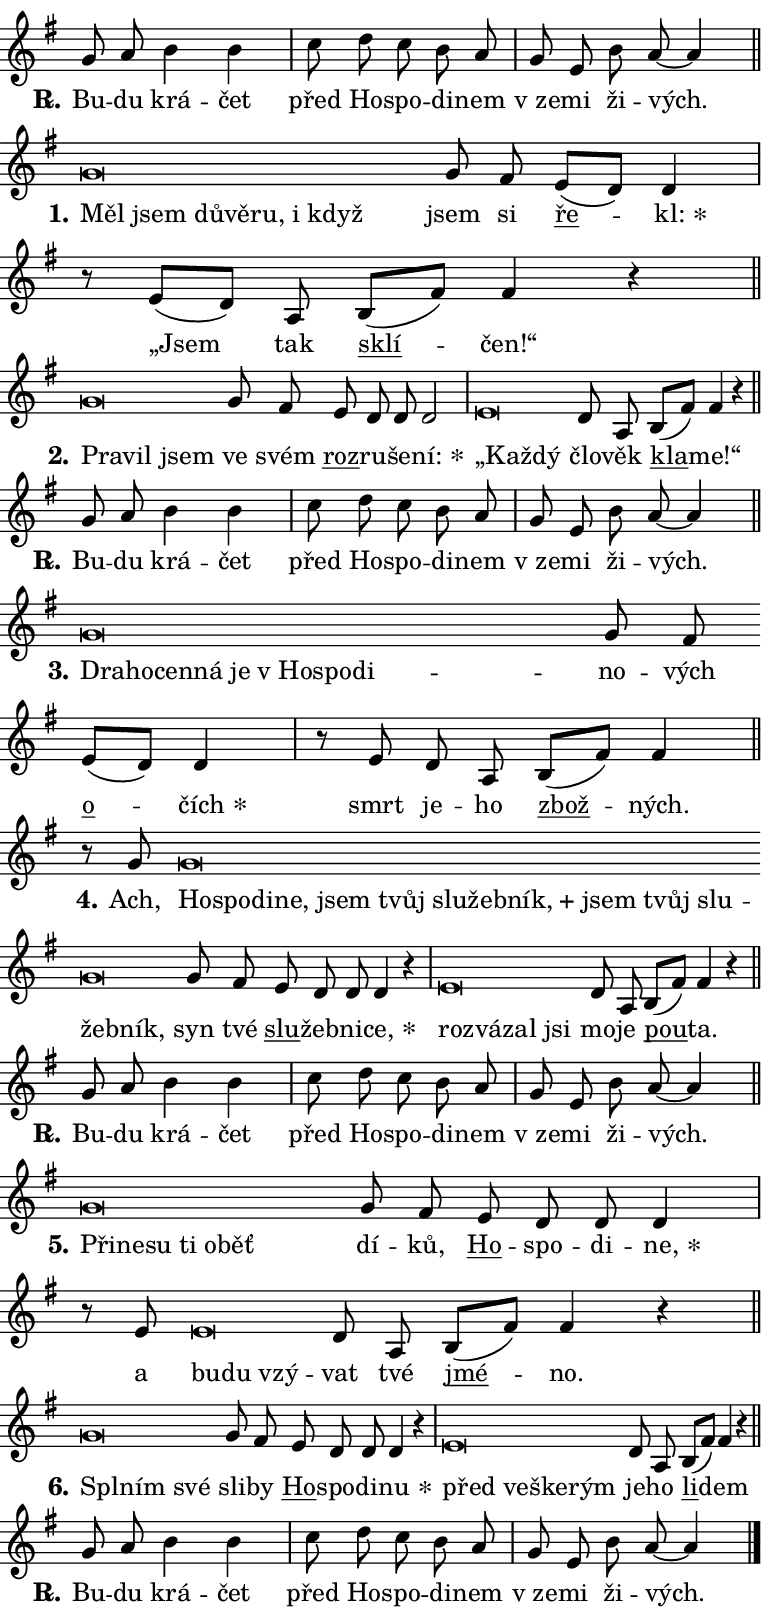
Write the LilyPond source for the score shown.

\version "2.24.0"
\header { tagline = "" }
\paper {
  indent = 0\cm
  top-margin = 0\cm
  right-margin = 0.13\cm % to fit lyric hyphens
  bottom-margin = 0\cm
  left-margin = 0\cm
  paper-width = 13\cm
  page-breaking = #ly:one-page-breaking
  system-system-spacing.basic-distance = #11
  score-system-spacing.basic-distance = #11
  ragged-last = ##f
}


%% Author: Thomas Morley
%% https://lists.gnu.org/archive/html/lilypond-user/2020-05/msg00002.html
#(define (line-position grob)
"Returns position of @var[grob} in current system:
   @code{'start}, if at first time-step
   @code{'end}, if at last time-step
   @code{'middle} otherwise
"
  (let* ((col (ly:item-get-column grob))
         (ln (ly:grob-object col 'left-neighbor))
         (rn (ly:grob-object col 'right-neighbor))
         (col-to-check-left (if (ly:grob? ln) ln col))
         (col-to-check-right (if (ly:grob? rn) rn col))
         (break-dir-left
           (and
             (ly:grob-property col-to-check-left 'non-musical #f)
             (ly:item-break-dir col-to-check-left)))
         (break-dir-right
           (and
             (ly:grob-property col-to-check-right 'non-musical #f)
             (ly:item-break-dir col-to-check-right))))
        (cond ((eqv? 1 break-dir-left) 'start)
              ((eqv? -1 break-dir-right) 'end)
              (else 'middle))))

#(define (tranparent-at-line-position vctor)
  (lambda (grob)
  "Relying on @code{line-position} select the relevant enry from @var{vctor}.
Used to determine transparency,"
    (case (line-position grob)
      ((end) (not (vector-ref vctor 0)))
      ((middle) (not (vector-ref vctor 1)))
      ((start) (not (vector-ref vctor 2))))))

noteHeadBreakVisibility =
#(define-music-function (break-visibility)(vector?)
"Makes @code{NoteHead}s transparent relying on @var{break-visibility}"
#{
  \override NoteHead.transparent =
    #(tranparent-at-line-position break-visibility)
#})

#(define delete-ledgers-for-transparent-note-heads
  (lambda (grob)
    "Reads whether a @code{NoteHead} is transparent.
If so this @code{NoteHead} is removed from @code{'note-heads} from
@var{grob}, which is supposed to be @code{LedgerLineSpanner}.
As a result ledgers are not printed for this @code{NoteHead}"
    (let* ((nhds-array (ly:grob-object grob 'note-heads))
           (nhds-list
             (if (ly:grob-array? nhds-array)
                 (ly:grob-array->list nhds-array)
                 '()))
           ;; Relies on the transparent-property being done before
           ;; Staff.LedgerLineSpanner.after-line-breaking is executed.
           ;; This is fragile ...
           (to-keep
             (remove
               (lambda (nhd)
                 (ly:grob-property nhd 'transparent #f))
               nhds-list)))
      ;; TODO find a better method to iterate over grob-arrays, similiar
      ;; to filter/remove etc for lists
      ;; For now rebuilt from scratch
      (set! (ly:grob-object grob 'note-heads)  '())
      (for-each
        (lambda (nhd)
          (ly:pointer-group-interface::add-grob grob 'note-heads nhd))
        to-keep))))

squashNotes = {
  \override NoteHead.X-extent = #'(-0.2 . 0.2)
  \override NoteHead.Y-extent = #'(-0.75 . 0)
  \override NoteHead.stencil =
    #(lambda (grob)
       (let ((pos (ly:grob-property grob 'staff-position)))
         (begin
           (if (< pos -7) (display "ERROR: Lower brevis then expected\n") (display ""))
           (if (<= pos -6) ly:text-interface::print ly:note-head::print))))
}
unSquashNotes = {
  \revert NoteHead.X-extent
  \revert NoteHead.Y-extent
  \revert NoteHead.stencil
}

hideNotes = \noteHeadBreakVisibility #begin-of-line-visible
unHideNotes = \noteHeadBreakVisibility #all-visible

% work-around for resetting accidentals
% https://lilypond.org/doc/v2.23/Documentation/notation/displaying-rhythms#unmetered-music
cadenzaMeasure = {
  \cadenzaOff
  \partial 1024 s1024
  \cadenzaOn
}

#(define-markup-command (accent layout props text) (markup?)
  "Underline accented syllable"
  (interpret-markup layout props
    #{\markup \override #'(offset . 4.3) \underline { #text }#}))

responsum = \markup \concat {
  "R" \hspace #-1.05 \path #0.1 #'((moveto 0 0.07) (lineto 0.9 0.8)) \hspace #0.05 "."
}

spaceSize = #0.6828661417322834 % exact space size for TeX Gyre Schola

\layout {
  \context {
    \Staff
    \remove "Time_signature_engraver"
    \override LedgerLineSpanner.after-line-breaking = #delete-ledgers-for-transparent-note-heads
  }
  \context {
    \Lyrics {
      \override LyricSpace.minimum-distance = \spaceSize
      \override LyricText.font-name = #"TeX Gyre Schola"
      \override LyricText.font-size = 1
      \override StanzaNumber.font-name = #"TeX Gyre Schola Bold"
      \override StanzaNumber.font-size = 1
    }
  }
  \context {
    \Score 
    \override NoteHead.text =
      #(lambda (grob) 
        (let ((pos (ly:grob-property grob 'staff-position)))
          #{\markup {
            \combine
              \halign #-0.55 \raise #(if (= pos -6) 0 0.5) \override #'(thickness . 2) \draw-line #'(3.2 . 0)
              \musicglyph "noteheads.sM1"
          }#}))
  }
}

% magnetic-lyrics.ily
%
%   written by
%     Jean Abou Samra <jean@abou-samra.fr>
%     Werner Lemberg <wl@gnu.org>
%
%   adapted by
%     Jiri Hon <jiri.hon@gmail.com>
%
% Version 2022-Apr-15

% https://www.mail-archive.com/lilypond-user@gnu.org/msg149350.html

#(define (Left_hyphen_pointer_engraver context)
   "Collect syllable-hyphen-syllable occurrences in lyrics and store
them in properties.  This engraver only looks to the left.  For
example, if the lyrics input is @code{foo -- bar}, it does the
following.

@itemize @bullet
@item
Set the @code{text} property of the @code{LyricHyphen} grob between
@q{foo} and @q{bar} to @code{foo}.

@item
Set the @code{left-hyphen} property of the @code{LyricText} grob with
text @q{foo} to the @code{LyricHyphen} grob between @q{foo} and
@q{bar}.
@end itemize

Use this auxiliary engraver in combination with the
@code{lyric-@/text::@/apply-@/magnetic-@/offset!} hook."
   (let ((hyphen #f)
         (text #f))
     (make-engraver
      (acknowledgers
       ((lyric-syllable-interface engraver grob source-engraver)
        (set! text grob)))
      (end-acknowledgers
       ((lyric-hyphen-interface engraver grob source-engraver)
        ;(when (not (grob::has-interface grob 'lyric-space-interface))
          (set! hyphen grob)));)
      ((stop-translation-timestep engraver)
       (when (and text hyphen)
         (ly:grob-set-object! text 'left-hyphen hyphen))
       (set! text #f)
       (set! hyphen #f)))))

#(define (lyric-text::apply-magnetic-offset! grob)
   "If the space between two syllables is less than the value in
property @code{LyricText@/.details@/.squash-threshold}, move the right
syllable to the left so that it gets concatenated with the left
syllable.

Use this function as a hook for
@code{LyricText@/.after-@/line-@/breaking} if the
@code{Left_@/hyphen_@/pointer_@/engraver} is active."
   (let ((hyphen (ly:grob-object grob 'left-hyphen #f)))
     (when hyphen
       (let ((left-text (ly:spanner-bound hyphen LEFT)))
         (when (grob::has-interface left-text 'lyric-syllable-interface)
           (let* ((common (ly:grob-common-refpoint grob left-text X))
                  (this-x-ext (ly:grob-extent grob common X))
                  (left-x-ext
                   (begin
                     ;; Trigger magnetism for left-text.
                     (ly:grob-property left-text 'after-line-breaking)
                     (ly:grob-extent left-text common X)))
                  ;; `delta` is the gap width between two syllables.
                  (delta (- (interval-start this-x-ext)
                            (interval-end left-x-ext)))
                  (details (ly:grob-property grob 'details))
                  (threshold (assoc-get 'squash-threshold details 0.2)))
             (when (< delta threshold)
               (let* (;; We have to manipulate the input text so that
                      ;; ligatures crossing syllable boundaries are not
                      ;; disabled.  For languages based on the Latin
                      ;; script this is essentially a beautification.
                      ;; However, for non-Western scripts it can be a
                      ;; necessity.
                      (lt (ly:grob-property left-text 'text))
                      (rt (ly:grob-property grob 'text))
                      (is-space (grob::has-interface hyphen 'lyric-space-interface))
                      (space (if is-space " " ""))
                      (extra-delta (if is-space spaceSize 0))
                      ;; Append new syllable.
                      (ltrt-space (if (and (string? lt) (string? rt))
                                (string-append lt space rt)
                                (make-concat-markup (list lt space rt))))
                      ;; Right-align `ltrt` to the right side.
                      (ltrt-space-markup (grob-interpret-markup
                               grob
                               (make-translate-markup
                                (cons (interval-length this-x-ext) 0)
                                (make-right-align-markup ltrt-space)))))
                 (begin
                   ;; Don't print `left-text`.
                   (ly:grob-set-property! left-text 'stencil #f)
                   ;; Set text and stencil (which holds all collected
                   ;; syllables so far) and shift it to the left.
                   (ly:grob-set-property! grob 'text ltrt-space)
                   (ly:grob-set-property! grob 'stencil ltrt-space-markup)
                   (ly:grob-translate-axis! grob (- (- delta extra-delta)) X))))))))))


#(define (lyric-hyphen::displace-bounds-first grob)
   ;; Make very sure this callback isn't triggered too early.
   (let ((left (ly:spanner-bound grob LEFT))
         (right (ly:spanner-bound grob RIGHT)))
     (ly:grob-property left 'after-line-breaking)
     (ly:grob-property right 'after-line-breaking)
     (ly:lyric-hyphen::print grob)))

squashThreshold = #0.4

\layout {
  \context {
    \Lyrics
    \consists #Left_hyphen_pointer_engraver
    \override LyricText.after-line-breaking =
      #lyric-text::apply-magnetic-offset!
    \override LyricHyphen.stencil = #lyric-hyphen::displace-bounds-first
    \override LyricText.details.squash-threshold = \squashThreshold
    \override LyricHyphen.minimum-distance = 0
    \override LyricHyphen.minimum-length = \squashThreshold
  }
}

squashText = \override LyricText.details.squash-threshold = 9999
unSquashText = \override LyricText.details.squash-threshold = \squashThreshold

leftText = \override LyricText.self-alignment-X = #LEFT
unLeftText = \revert LyricText.self-alignment-X

starOffset = #(lambda (grob) 
                (let ((x_offset (ly:self-alignment-interface::aligned-on-x-parent grob)))
                  (if (= x_offset 0) 0 (+ x_offset 1.2))))

star = #(define-music-function (syllable)(string?)
"Append star separator at the end of a syllable"
#{
  \once \override LyricText.X-offset = #starOffset
  \lyricmode { \markup {
    #syllable
    \override #'((font-name . "TeX Gyre Schola Bold")) \hspace #0.2 \lower #0.65 \larger "*"
  } }
#})

starAccent = #(define-music-function (syllable)(string?)
"Append star separator at the end of a syllable and make accent"
#{
  \once \override LyricText.X-offset = #starOffset
  \lyricmode { \markup {
    \accent #syllable
    \override #'((font-name . "TeX Gyre Schola Bold")) \hspace #0.2 \lower #0.65 \larger "*"
  } }
#})

breath = #(define-music-function (syllable)(string?)
"Append breathing indicator at the end of a syllable"
#{
  \lyricmode { \markup { #syllable "+" } }
#})

optionalBreath = #(define-music-function (syllable)(string?)
"Append optional breathing indicator at the end of a syllable"
#{
  \lyricmode { \markup { #syllable "(+)" } }
#})


\score {
    <<
        \new Voice = "melody" { \cadenzaOn \key g \major \relative { g'8 a b4 b \cadenzaMeasure \bar "|" c8 d c b a \cadenzaMeasure \bar "|" g e b' a~ a4 \cadenzaMeasure \bar "||" \break } }
        \new Lyrics \lyricsto "melody" { \lyricmode { \set stanza = \responsum
Bu -- du krá -- čet před Ho -- spo -- di -- nem "v ze" -- mi ži -- vých. } }
    >>
    \layout {}
}

\score {
    <<
        \new Voice = "melody" { \cadenzaOn \key g \major \relative { \squashNotes g'\breve*1/16 \hideNotes \breve*1/16 \bar "" \breve*1/16 \bar "" \breve*1/16 \bar "" \breve*1/16 \bar "" \breve*1/16 \breve*1/16 \bar "" \unHideNotes \unSquashNotes g8 fis \bar "" e[( d)] d4 \cadenzaMeasure \bar "|" r8 e8[( d8)] a \bar "" b[( fis')] fis4 r \cadenzaMeasure \bar "||" \break } }
        \new Lyrics \lyricsto "melody" { \lyricmode { \set stanza = "1."
\leftText Měl \squashText jsem dů -- vě -- ru, i když \unLeftText \unSquashText jsem si \markup \accent ře -- \star kl: „Jsem tak \markup \accent sklí -- čen!“ } }
    >>
    \layout {}
}

\score {
    <<
        \new Voice = "melody" { \cadenzaOn \key g \major \relative { \squashNotes g'\breve*1/16 \hideNotes \breve*1/16 \breve*1/16 \bar "" \unHideNotes \unSquashNotes g8 fis \bar "" e d d d2 \cadenzaMeasure \bar "|" \squashNotes e\breve*1/16 \hideNotes \breve*1/16 \bar "" \unHideNotes \unSquashNotes d8 a \bar "" b[( fis')] fis4 r \cadenzaMeasure \bar "||" \break } }
        \new Lyrics \lyricsto "melody" { \lyricmode { \set stanza = "2."
\leftText Pra -- \squashText vil jsem \unLeftText \unSquashText ve svém \markup \accent roz -- ru -- še -- \star ní: \leftText „Kaž -- \squashText dý \unLeftText \unSquashText člo -- věk \markup \accent kla -- me!“ } }
    >>
    \layout {}
}

\score {
    <<
        \new Voice = "melody" { \cadenzaOn \key g \major \relative { g'8 a b4 b \cadenzaMeasure \bar "|" c8 d c b a \cadenzaMeasure \bar "|" g e b' a~ a4 \cadenzaMeasure \bar "||" \break } }
        \new Lyrics \lyricsto "melody" { \lyricmode { \set stanza = \responsum
Bu -- du krá -- čet před Ho -- spo -- di -- nem "v ze" -- mi ži -- vých. } }
    >>
    \layout {}
}

\score {
    <<
        \new Voice = "melody" { \cadenzaOn \key g \major \relative { \squashNotes g'\breve*1/16 \hideNotes \breve*1/16 \bar "" \breve*1/16 \bar "" \breve*1/16 \bar "" \breve*1/16 \bar "" \breve*1/16 \bar "" \breve*1/16 \breve*1/16 \bar "" \unHideNotes \unSquashNotes g8 fis \bar "" e[( d)] d4 \cadenzaMeasure \bar "|" r8 e8 d8 a \bar "" b[( fis')] fis4 \cadenzaMeasure \bar "||" \break } }
        \new Lyrics \lyricsto "melody" { \lyricmode { \set stanza = "3."
\leftText Dra -- \squashText ho -- cen -- ná je "v Ho" -- spo -- di -- \unLeftText \unSquashText no -- vých \markup \accent o -- \star čích smrt je -- ho \markup \accent zbož -- ných. } }
    >>
    \layout {}
}

\score {
    <<
        \new Voice = "melody" { \cadenzaOn \key g \major \relative { r8 g'8 \squashNotes g\breve*1/16 \hideNotes \breve*1/16 \bar "" \breve*1/16 \bar "" \breve*1/16 \bar "" \breve*1/16 \bar "" \breve*1/16 \bar "" \breve*1/16 \bar "" \breve*1/16 \bar "" \breve*1/16 \bar "" \breve*1/16 \bar "" \breve*1/16 \bar "" \breve*1/16 \bar "" \breve*1/16 \breve*1/16 \bar "" \unHideNotes \unSquashNotes g8 fis \bar "" e d d d4 r \cadenzaMeasure \bar "|" \squashNotes e\breve*1/16 \hideNotes \breve*1/16 \bar "" \breve*1/16 \breve*1/16 \bar "" \unHideNotes \unSquashNotes d8 a \bar "" b[( fis')] fis4 r \cadenzaMeasure \bar "||" \break } }
        \new Lyrics \lyricsto "melody" { \lyricmode { \set stanza = "4."
Ach, \leftText Ho -- \squashText spo -- di -- ne, jsem tvůj slu -- žeb -- \breath "ník," jsem tvůj slu -- žeb -- ník, \unLeftText \unSquashText syn tvé \markup \accent slu -- žeb -- ni -- \star ce, \leftText roz -- \squashText vá -- zal jsi \unLeftText \unSquashText mo -- je \markup \accent pou -- ta. } }
    >>
    \layout {}
}

\score {
    <<
        \new Voice = "melody" { \cadenzaOn \key g \major \relative { g'8 a b4 b \cadenzaMeasure \bar "|" c8 d c b a \cadenzaMeasure \bar "|" g e b' a~ a4 \cadenzaMeasure \bar "||" \break } }
        \new Lyrics \lyricsto "melody" { \lyricmode { \set stanza = \responsum
Bu -- du krá -- čet před Ho -- spo -- di -- nem "v ze" -- mi ži -- vých. } }
    >>
    \layout {}
}

\score {
    <<
        \new Voice = "melody" { \cadenzaOn \key g \major \relative { \squashNotes g'\breve*1/16 \hideNotes \breve*1/16 \bar "" \breve*1/16 \bar "" \breve*1/16 \bar "" \breve*1/16 \breve*1/16 \bar "" \unHideNotes \unSquashNotes g8 fis \bar "" e d d d4 \cadenzaMeasure \bar "|" r8 e8 \squashNotes e\breve*1/16 \hideNotes \breve*1/16 \breve*1/16 \bar "" \unHideNotes \unSquashNotes d8 a \bar "" b[( fis')] fis4 r \cadenzaMeasure \bar "||" \break } }
        \new Lyrics \lyricsto "melody" { \lyricmode { \set stanza = "5."
\leftText Při -- \squashText ne -- su ti o -- běť \unLeftText \unSquashText dí -- ků, \markup \accent Ho -- spo -- di -- \star ne, a \leftText bu -- \squashText du vzý -- \unLeftText \unSquashText vat tvé \markup \accent jmé -- no. } }
    >>
    \layout {}
}

\score {
    <<
        \new Voice = "melody" { \cadenzaOn \key g \major \relative { \squashNotes g'\breve*1/16 \hideNotes \breve*1/16 \breve*1/16 \bar "" \unHideNotes \unSquashNotes g8 fis \bar "" e d d d4 r \cadenzaMeasure \bar "|" \squashNotes e\breve*1/16 \hideNotes \breve*1/16 \bar "" \breve*1/16 \breve*1/16 \bar "" \unHideNotes \unSquashNotes d8 a \bar "" b[( fis')] fis4 r \cadenzaMeasure \bar "||" \break } }
        \new Lyrics \lyricsto "melody" { \lyricmode { \set stanza = "6."
\leftText Spl -- \squashText ním své \unLeftText \unSquashText sli -- by \markup \accent Ho -- spo -- di -- \star nu \leftText před \squashText ve -- ške -- rým \unLeftText \unSquashText je -- ho \markup \accent li -- dem } }
    >>
    \layout {}
}

\score {
    <<
        \new Voice = "melody" { \cadenzaOn \key g \major \relative { g'8 a b4 b \cadenzaMeasure \bar "|" c8 d c b a \cadenzaMeasure \bar "|" g e b' a~ a4 \cadenzaMeasure \bar "||" \break } \bar "|." }
        \new Lyrics \lyricsto "melody" { \lyricmode { \set stanza = \responsum
Bu -- du krá -- čet před Ho -- spo -- di -- nem "v ze" -- mi ži -- vých. } }
    >>
    \layout {}
}
